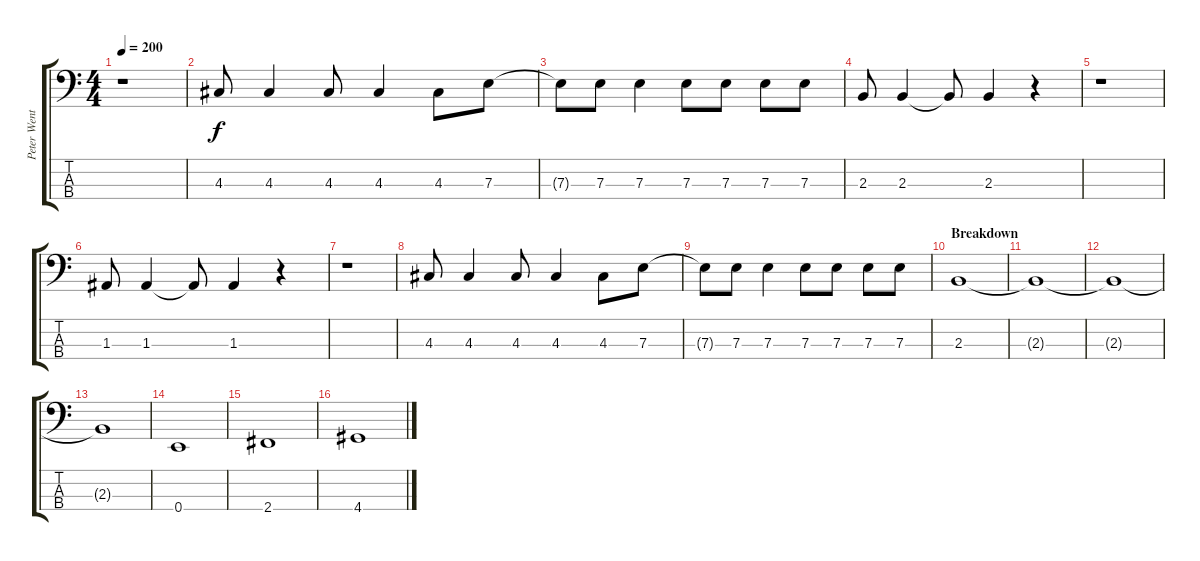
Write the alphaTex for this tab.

\track ("Peter Wentz (Bass)" "Peter Went") {instrument electricbasspick}
\staff {score tabs}
\tuning (G2 D2 A1 E1) {hide}
\ts (4 4)
\tempo 200
\clef f4
\ks c
r.1{dy f} |
4.3.8 4.3.4 4.3.8 4.3.4 4.3.8 7.3.8 |
7.3{t}.8 7.3.8 7.3.4 7.3.8 7.3.8 7.3.8 7.3.8 |
2.3.8 2.3.4 2.3{t}.8 2.3.4 r.4 |
r.1 |
1.3.8 1.3.4 1.3{t}.8 1.3.4 r.4 |
r.1 |
4.3.8 4.3.4 4.3.8 4.3.4 4.3.8 7.3.8 |
7.3{t}.8 7.3.8 7.3.4 7.3.8 7.3.8 7.3.8 7.3.8 |
\section ("" "Breakdown")
2.3.1 |
2.3{t}.1 |
2.3{t}.1 |
2.3{t}.1 |
0.4.1 |
2.4.1 |
4.4.1
